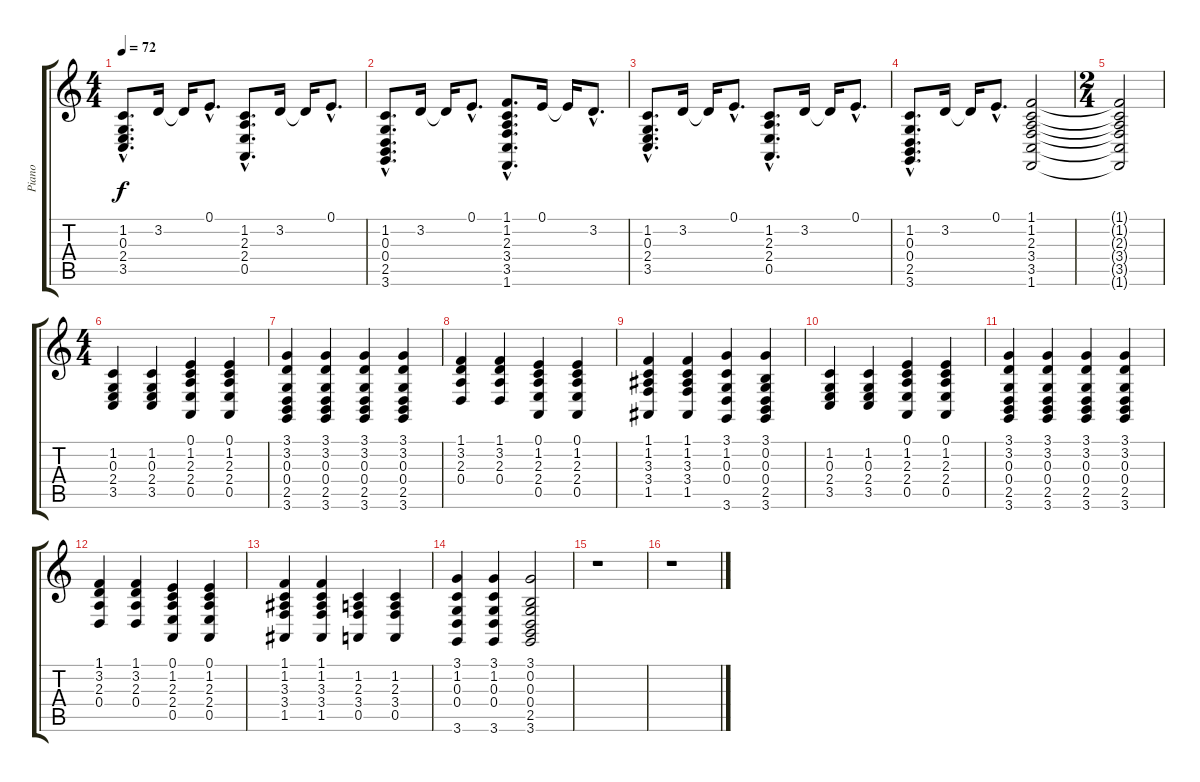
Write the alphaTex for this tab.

\track ("Piano" "Piano") {instrument acousticgrandpiano}
\staff {score tabs}
\tuning (E4 B3 G3 D3 A2 E2) {hide}
\ts (4 4)
\tempo 72
\clef g2
\ks c
(1.2{hac} 0.3{hac} 2.4{hac} 3.5{hac}).8{d dy f instrument acousticgrandpiano} 3.2.16 3.2{t}.16 0.1{hac}.8{d} (1.2{hac} 2.3{hac} 2.4{hac} 0.5{hac}).8{d} 3.2.16 3.2{t}.16 0.1{hac}.8{d} |
(1.2{hac} 0.3{hac} 0.4{hac} 2.5{hac} 3.6{hac}).8{d} 3.2.16 3.2{t}.16 0.1{hac}.8{d} (1.1{hac} 1.2{hac} 2.3{hac} 3.4{hac} 3.5{hac} 1.6{hac}).8{d} 0.1.16 0.1{t}.16 3.2{hac}.8{d} |
(1.2{hac} 0.3{hac} 2.4{hac} 3.5{hac}).8{d} 3.2.16 3.2{t}.16 0.1{hac}.8{d} (1.2{hac} 2.3{hac} 2.4{hac} 0.5{hac}).8{d} 3.2.16 3.2{t}.16 0.1{hac}.8{d} |
(1.2{hac} 0.3{hac} 0.4{hac} 2.5{hac} 3.6{hac}).8{d} 3.2.16 3.2{t}.16 0.1{hac}.8{d} (1.1 1.2 2.3 3.4 3.5 1.6).2 |
\ts (2 4)
(1.1{t} 1.2{t} 2.3{t} 3.4{t} 3.5{t} 1.6{t}).2 |
\ts (4 4)
(1.2 0.3 2.4 3.5).4 (1.2 0.3 2.4 3.5).4 (0.1 1.2 2.3 2.4 0.5).4 (0.1 1.2 2.3 2.4 0.5).4 |
(3.1 3.2 0.3 0.4 2.5 3.6).4 (3.1 3.2 0.3 0.4 2.5 3.6).4 (3.1 3.2 0.3 0.4 2.5 3.6).4 (3.1 3.2 0.3 0.4 2.5 3.6).4 |
(1.1 3.2 2.3 0.4).4 (1.1 3.2 2.3 0.4).4 (0.1 1.2 2.3 2.4 0.5).4 (0.1 1.2 2.3 2.4 0.5).4 |
(1.1 1.2 3.3 3.4 1.5).4 (1.1 1.2 3.3 3.4 1.5).4 (3.1 1.2 0.3 0.4 3.6).4 (3.1 0.2 0.3 0.4 2.5 3.6).4 |
(1.2 0.3 2.4 3.5).4 (1.2 0.3 2.4 3.5).4 (0.1 1.2 2.3 2.4 0.5).4 (0.1 1.2 2.3 2.4 0.5).4 |
(3.1 3.2 0.3 0.4 2.5 3.6).4 (3.1 3.2 0.3 0.4 2.5 3.6).4 (3.1 3.2 0.3 0.4 2.5 3.6).4 (3.1 3.2 0.3 0.4 2.5 3.6).4 |
(1.1 3.2 2.3 0.4).4 (1.1 3.2 2.3 0.4).4 (0.1 1.2 2.3 2.4 0.5).4 (0.1 1.2 2.3 2.4 0.5).4 |
(1.1 1.2 3.3 3.4 1.5).4 (1.1 1.2 3.3 3.4 1.5).4 (1.2 2.3 3.4 0.5).4 (1.2 2.3 3.4 0.5).4 |
(3.1 1.2 0.3 0.4 3.6).4 (3.1 1.2 0.3 0.4 3.6).4 (3.1 0.2 0.3 0.4 2.5 3.6).2 |
r.1 |
r.1
